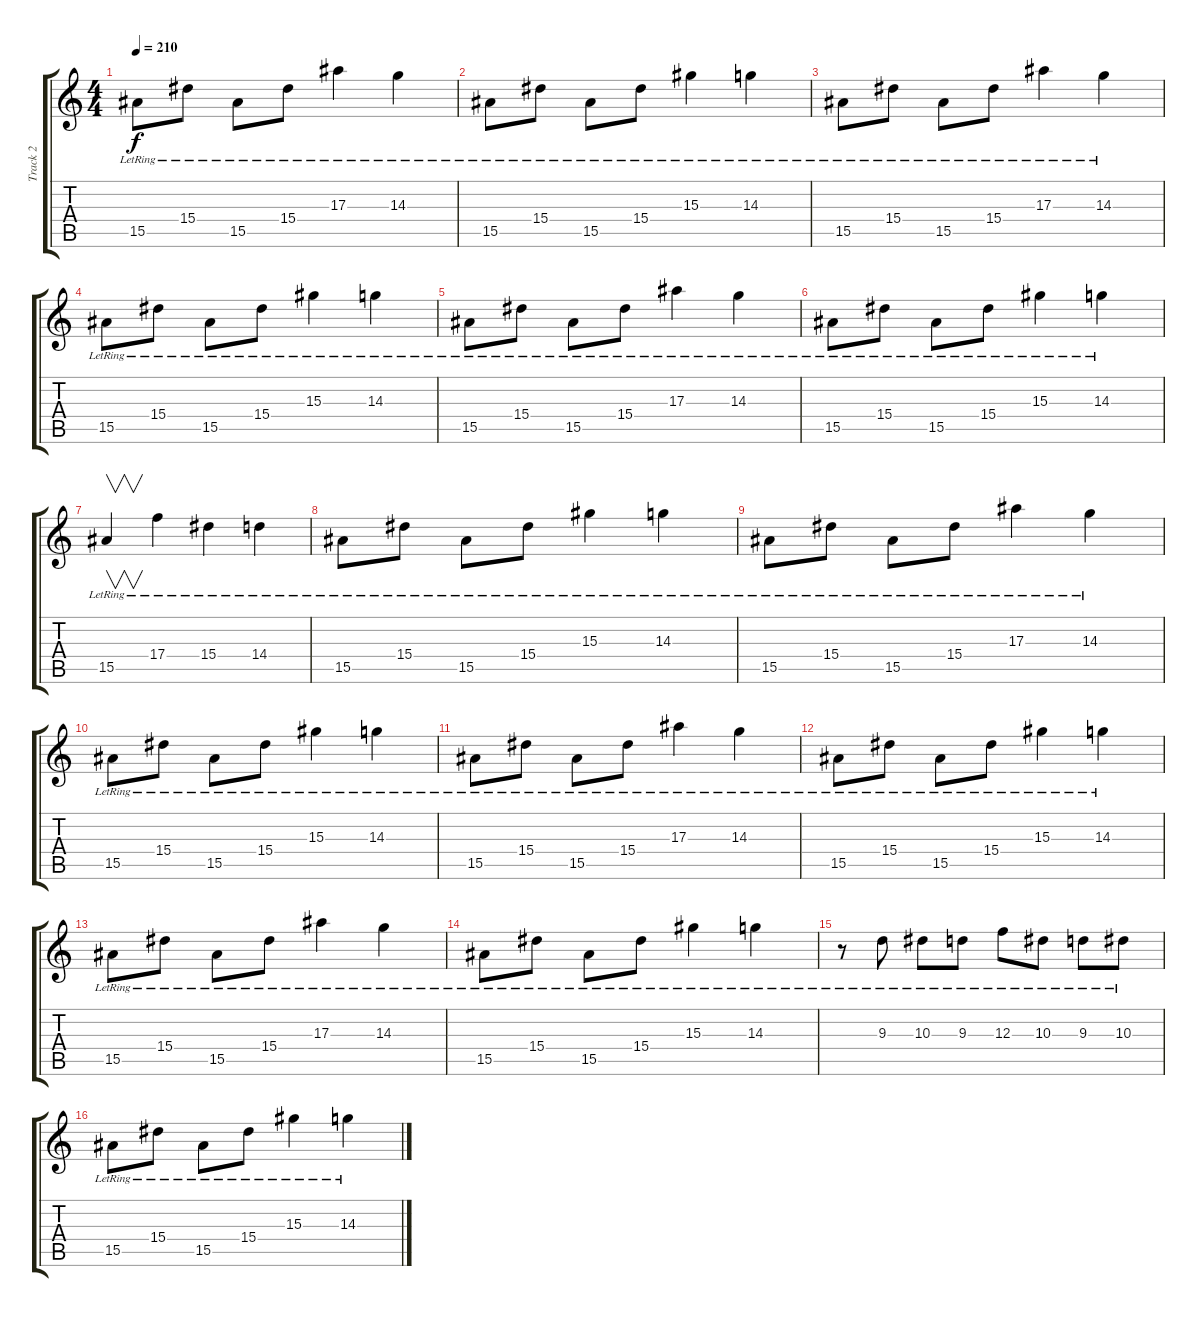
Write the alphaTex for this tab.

\track ("Track 2" "Track 2") {instrument distortionguitar}
\staff {score tabs}
\tuning (D4 A3 F3 C3 G2 C2) {hide}
\ts (4 4)
\tempo 210
\clef g2
\ks c
15.5{lr}.8{dy f} 15.4{lr}.8 15.5{lr}.8 15.4{lr}.8 17.3{lr}.4 14.3{lr}.4 |
15.5{lr}.8 15.4{lr}.8 15.5{lr}.8 15.4{lr}.8 15.3{lr}.4 14.3{lr}.4 |
15.5{lr}.8 15.4{lr}.8 15.5{lr}.8 15.4{lr}.8 17.3{lr}.4 14.3{lr}.4 |
15.5{lr}.8 15.4{lr}.8 15.5{lr}.8 15.4{lr}.8 15.3{lr}.4 14.3{lr}.4 |
15.5{lr}.8 15.4{lr}.8 15.5{lr}.8 15.4{lr}.8 17.3{lr}.4 14.3{lr}.4 |
15.5{lr}.8 15.4{lr}.8 15.5{lr}.8 15.4{lr}.8 15.3{lr}.4 14.3{lr}.4 |
15.5{lr}.4{v} 17.4{lr}.4 15.4{lr}.4 14.4{lr}.4 |
15.5{lr}.8 15.4{lr}.8 15.5{lr}.8 15.4{lr}.8 15.3{lr}.4 14.3{lr}.4 |
15.5{lr}.8 15.4{lr}.8 15.5{lr}.8 15.4{lr}.8 17.3{lr}.4 14.3{lr}.4 |
15.5{lr}.8 15.4{lr}.8 15.5{lr}.8 15.4{lr}.8 15.3{lr}.4 14.3{lr}.4 |
15.5{lr}.8 15.4{lr}.8 15.5{lr}.8 15.4{lr}.8 17.3{lr}.4 14.3{lr}.4 |
15.5{lr}.8 15.4{lr}.8 15.5{lr}.8 15.4{lr}.8 15.3{lr}.4 14.3{lr}.4 |
15.5{lr}.8 15.4{lr}.8 15.5{lr}.8 15.4{lr}.8 17.3{lr}.4 14.3{lr}.4 |
15.5{lr}.8 15.4{lr}.8 15.5{lr}.8 15.4{lr}.8 15.3{lr}.4 14.3{lr}.4 |
r.8 9.3{lr}.8 10.3{lr}.8 9.3{lr}.8 12.3{lr}.8 10.3{lr}.8 9.3{lr}.8 10.3{lr}.8 |
15.5{lr}.8 15.4{lr}.8 15.5{lr}.8 15.4{lr}.8 15.3{lr}.4 14.3{lr}.4
